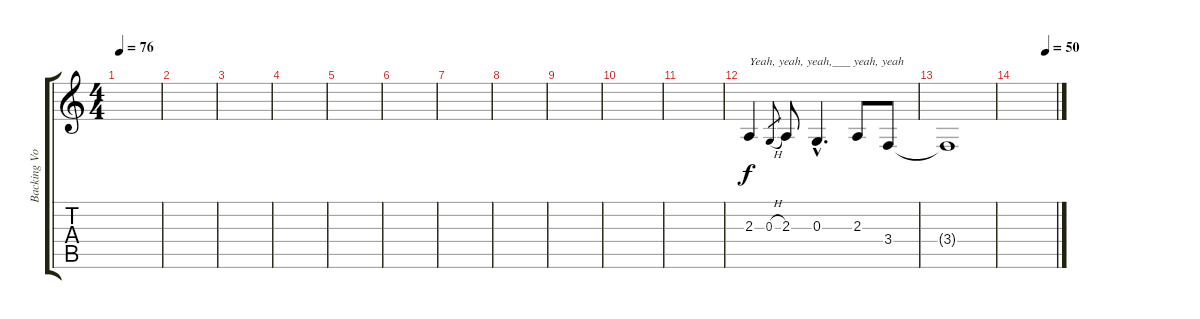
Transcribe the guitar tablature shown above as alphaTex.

\track ("Backing Vocals" "Backing Vo") {instrument trumpet}
\staff {score tabs}
\tuning (E4 B3 G3 D3 A2 E2) {hide}
\ts (4 4)
\tempo 76
\clef g2
\ks c
|
|
|
|
|
|
|
|
|
|
|
2.3.4{txt "Yeah, yeah, yeah,___ yeah, yeah"} 0.3{h}.8{gr} 2.3.8 0.3{hac}.4{d} 2.3.8 3.4.8 |
3.4{t}.1 |
\tempo (50 0.75)
